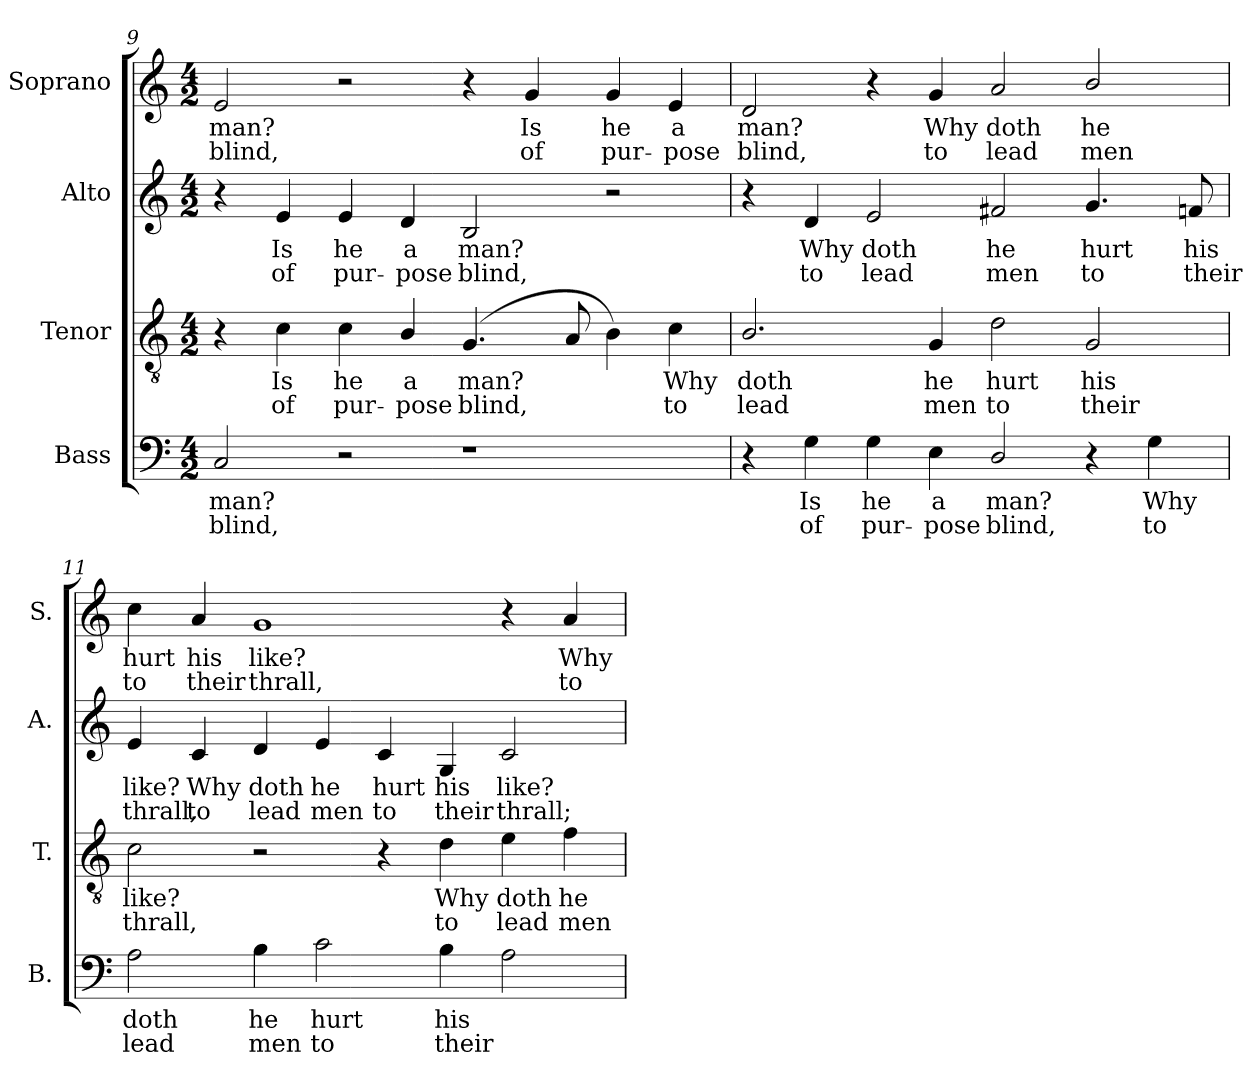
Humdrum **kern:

**kern	**text	**text	**kern	**text	**text	**kern	**text	**text	**kern	**text	**text
*part4	*part4	*part4	*part3	*part3	*part3	*part2	*part2	*part2	*part1	*part1	*part1
*staff4	*staff4	*staff4	*staff3	*staff3	*staff3	*staff2	*staff2	*staff2	*staff1	*staff1	*staff1
*I"Bass	*	*	*I"Tenor	*	*	*I"Alto	*	*	*I"Soprano	*	*
*I'B.	*	*	*I'T.	*	*	*I'A.	*	*	*I'S.	*	*
*clefF4	*	*	*clefGv2	*	*	*clefG2	*	*	*clefG2	*	*
*	*	*	*ITrd7c12	*	*	*	*	*	*	*	*
*k[]	*	*	*k[]	*	*	*k[]	*	*	*k[]	*	*
*C:	*	*	*C:	*	*	*C:	*	*	*C:	*	*
*M4/2	*	*	*M4/2	*	*	*M4/2	*	*	*M4/2	*	*
=9	=9	=9	=9	=9	=9	=9	=9	=9	=9	=9	=9
!	!LO:LY:b:color=#000000	!LO:LY:b:color=#000000	!	!	!	!	!	!	!	!	!
!	!	!	!	!	!	!	!	!	!	!LO:LY:b:color=#000000	!LO:LY:b:color=#000000
2Ci/	man?	blind,	4r	.	.	4r	.	.	2ei/	man?	blind,
!	!	!	!	!LO:LY:b:color=#000000	!LO:LY:b:color=#000000	!	!	!	!	!	!
!	!	!	!	!	!	!	!LO:LY:b:color=#000000	!LO:LY:b:color=#000000	!	!	!
.	.	.	4Ci\	Is	of	4ei/	Is	of	.	.	.
!	!	!	!	!LO:LY:b:color=#000000	!LO:LY:b:color=#000000	!	!	!	!	!	!
!	!	!	!	!	!	!	!LO:LY:b:color=#000000	!LO:LY:b:color=#000000	!	!	!
2r	.	.	4Ci\	he	pur-	4ei/	he	pur-	2r	.	.
!	!	!	!	!LO:LY:b:color=#000000	!LO:LY:b:color=#000000	!	!	!	!	!	!
!	!	!	!	!	!	!	!LO:LY:b:color=#000000	!LO:LY:b:color=#000000	!	!	!
.	.	.	4BBi/	a	-pose	4di/	a	-pose	.	.	.
!	!	!	!	!LO:LY:b:color=#000000	!LO:LY:b:color=#000000	!	!	!	!	!	!
!	!	!	!	!	!	!	!LO:LY:b:color=#000000	!LO:LY:b:color=#000000	!	!	!
1r	.	.	(4.GGi/	man?	blind,	2Bi/	man?	blind,	4r	.	.
!	!	!	!	!	!	!	!	!	!	!LO:LY:b:color=#000000	!LO:LY:b:color=#000000
.	.	.	.	.	.	.	.	.	4gi/	Is	of
.	.	.	8AAi/	.	.	.	.	.	.	.	.
!	!	!	!	!	!	!	!	!	!	!LO:LY:b:color=#000000	!LO:LY:b:color=#000000
.	.	.	4BBi\)	.	.	2r	.	.	4gi/	he	pur-
!	!	!	!	!LO:LY:b:color=#000000	!LO:LY:b:color=#000000	!	!	!	!	!	!
!	!	!	!	!	!	!	!	!	!	!LO:LY:b:color=#000000	!LO:LY:b:color=#000000
.	.	.	4Ci\	Why	to	.	.	.	4ei/	a	-pose
!!LO:PB:g=z
=10	=10	=10	=10	=10	=10	=10	=10	=10	=10	=10	=10
!	!	!	!	!LO:LY:b:color=#000000	!LO:LY:b:color=#000000	!	!	!	!	!	!
!	!	!	!	!	!	!	!	!	!	!LO:LY:b:color=#000000	!LO:LY:b:color=#000000
4r	.	.	2.BBi/	doth	lead	4r	.	.	2di/	man?	blind,
!	!LO:LY:b:color=#000000	!LO:LY:b:color=#000000	!	!	!	!	!	!	!	!	!
!	!	!	!	!	!	!	!LO:LY:b:color=#000000	!LO:LY:b:color=#000000	!	!	!
4Gi\	Is	of	.	.	.	4di/	Why	to	.	.	.
!	!LO:LY:b:color=#000000	!LO:LY:b:color=#000000	!	!	!	!	!	!	!	!	!
!	!	!	!	!	!	!	!LO:LY:b:color=#000000	!LO:LY:b:color=#000000	!	!	!
4Gi\	he	pur-	.	.	.	2ei/	doth	lead	4r	.	.
!	!LO:LY:b:color=#000000	!LO:LY:b:color=#000000	!	!	!	!	!	!	!	!	!
!	!	!	!	!LO:LY:b:color=#000000	!LO:LY:b:color=#000000	!	!	!	!	!	!
!	!	!	!	!	!	!	!	!	!	!LO:LY:b:color=#000000	!LO:LY:b:color=#000000
4Ei\	a	-pose	4GGi/	he	men	.	.	.	4gi/	Why	to
!	!LO:LY:b:color=#000000	!LO:LY:b:color=#000000	!	!	!	!	!	!	!	!	!
!	!	!	!	!LO:LY:b:color=#000000	!LO:LY:b:color=#000000	!	!	!	!	!	!
!	!	!	!	!	!	!	!LO:LY:b:color=#000000	!LO:LY:b:color=#000000	!	!	!
!	!	!	!	!	!	!	!	!	!	!LO:LY:b:color=#000000	!LO:LY:b:color=#000000
2Di/	man?	blind,	2Di\	hurt	to	2f#Xi/	he	men	2ai/	doth	lead
!	!	!	!	!LO:LY:b:color=#000000	!LO:LY:b:color=#000000	!	!	!	!	!	!
!	!	!	!	!	!	!	!LO:LY:b:color=#000000	!LO:LY:b:color=#000000	!	!	!
!	!	!	!	!	!	!	!	!	!	!LO:LY:b:color=#000000	!LO:LY:b:color=#000000
4r	.	.	2GGi/	his	their	4.gi/	hurt	to	2bi/	he	men
!	!LO:LY:b:color=#000000	!LO:LY:b:color=#000000	!	!	!	!	!	!	!	!	!
4Gi\	Why	to	.	.	.	.	.	.	.	.	.
!	!	!	!	!	!	!	!LO:LY:b:color=#000000	!LO:LY:b:color=#000000	!	!	!
.	.	.	.	.	.	8fni/	his	their	.	.	.
=11	=11	=11	=11	=11	=11	=11	=11	=11	=11	=11	=11
!	!LO:LY:b:color=#000000	!LO:LY:b:color=#000000	!	!	!	!	!	!	!	!	!
!	!	!	!	!LO:LY:b:color=#000000	!LO:LY:b:color=#000000	!	!	!	!	!	!
!	!	!	!	!	!	!	!LO:LY:b:color=#000000	!LO:LY:b:color=#000000	!	!	!
!	!	!	!	!	!	!	!	!	!	!LO:LY:b:color=#000000	!LO:LY:b:color=#000000
2Ai\	doth	lead	2Ci\	like?	thrall,	4ei/	like?	thrall,	4cci\	hurt	to
!	!	!	!	!	!	!	!LO:LY:b:color=#000000	!LO:LY:b:color=#000000	!	!	!
!	!	!	!	!	!	!	!	!	!	!LO:LY:b:color=#000000	!LO:LY:b:color=#000000
.	.	.	.	.	.	4ci/	Why	to	4ai/	his	their
!	!LO:LY:b:color=#000000	!LO:LY:b:color=#000000	!	!	!	!	!	!	!	!	!
!	!	!	!	!	!	!	!LO:LY:b:color=#000000	!LO:LY:b:color=#000000	!	!	!
!	!	!	!	!	!	!	!	!	!	!LO:LY:b:color=#000000	!LO:LY:b:color=#000000
4Bi\	he	men	2r	.	.	4di/	doth	lead	1gi	like?	thrall,
!	!LO:LY:b:color=#000000	!LO:LY:b:color=#000000	!	!	!	!	!	!	!	!	!
!	!	!	!	!	!	!	!LO:LY:b:color=#000000	!LO:LY:b:color=#000000	!	!	!
2ci\	hurt	to	.	.	.	4ei/	he	men	.	.	.
!	!	!	!	!	!	!	!LO:LY:b:color=#000000	!LO:LY:b:color=#000000	!	!	!
.	.	.	4r	.	.	4ci/	hurt	to	.	.	.
!	!LO:LY:b:color=#000000	!LO:LY:b:color=#000000	!	!	!	!	!	!	!	!	!
!	!	!	!	!LO:LY:b:color=#000000	!LO:LY:b:color=#000000	!	!	!	!	!	!
!	!	!	!	!	!	!	!LO:LY:b:color=#000000	!LO:LY:b:color=#000000	!	!	!
4Bi\	his	their	4Di\	Why	to	4Gi/	his	their	.	.	.
!	!	!	!	!LO:LY:b:color=#000000	!LO:LY:b:color=#000000	!	!	!	!	!	!
!	!	!	!	!	!	!	!LO:LY:b:color=#000000	!LO:LY:b:color=#000000	!	!	!
2Ai\	.	.	4Ei\	doth	lead	2ci/	like?	thrall;	4r	.	.
!	!	!	!	!LO:LY:b:color=#000000	!LO:LY:b:color=#000000	!	!	!	!	!	!
!	!	!	!	!	!	!	!	!	!	!LO:LY:b:color=#000000	!LO:LY:b:color=#000000
.	.	.	4Fi\	he	men	.	.	.	4ai/	Why	to
=	=	=	=	=	=	=	=	=	=	=	=
*-	*-	*-	*-	*-	*-	*-	*-	*-	*-	*-	*-
